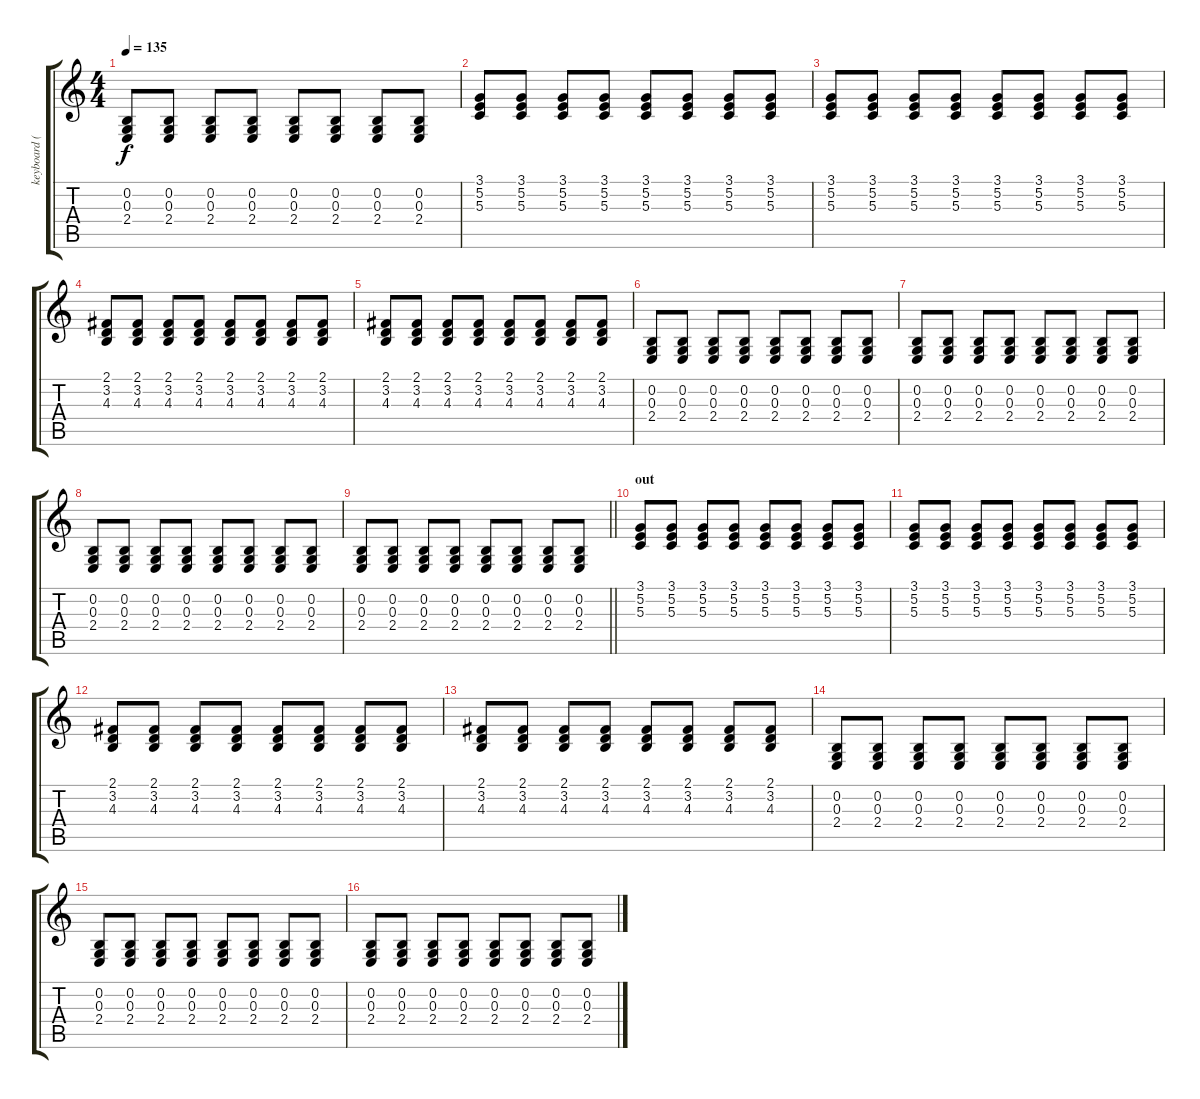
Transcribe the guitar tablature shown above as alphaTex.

\track ("keyboard (andhika)" "keyboard (") {instrument synthstrings1}
\staff {score tabs}
\tuning (E4 B3 G3 D3 A2 E2) {hide}
\ts (4 4)
\tempo 135
\clef g2
\ks c
(0.2 0.3 2.4).8{dy f} (0.2 0.3 2.4).8 (0.2 0.3 2.4).8 (0.2 0.3 2.4).8 (0.2 0.3 2.4).8 (0.2 0.3 2.4).8 (0.2 0.3 2.4).8 (0.2 0.3 2.4).8 |
(3.1 5.2 5.3).8 (3.1 5.2 5.3).8 (3.1 5.2 5.3).8 (3.1 5.2 5.3).8 (3.1 5.2 5.3).8 (3.1 5.2 5.3).8 (3.1 5.2 5.3).8 (3.1 5.2 5.3).8 |
(3.1 5.2 5.3).8 (3.1 5.2 5.3).8 (3.1 5.2 5.3).8 (3.1 5.2 5.3).8 (3.1 5.2 5.3).8 (3.1 5.2 5.3).8 (3.1 5.2 5.3).8 (3.1 5.2 5.3).8 |
(2.1 3.2 4.3).8 (2.1 3.2 4.3).8 (2.1 3.2 4.3).8 (2.1 3.2 4.3).8 (2.1 3.2 4.3).8 (2.1 3.2 4.3).8 (2.1 3.2 4.3).8 (2.1 3.2 4.3).8 |
(2.1 3.2 4.3).8 (2.1 3.2 4.3).8 (2.1 3.2 4.3).8 (2.1 3.2 4.3).8 (2.1 3.2 4.3).8 (2.1 3.2 4.3).8 (2.1 3.2 4.3).8 (2.1 3.2 4.3).8 |
(0.2 0.3 2.4).8 (0.2 0.3 2.4).8 (0.2 0.3 2.4).8 (0.2 0.3 2.4).8 (0.2 0.3 2.4).8 (0.2 0.3 2.4).8 (0.2 0.3 2.4).8 (0.2 0.3 2.4).8 |
(0.2 0.3 2.4).8 (0.2 0.3 2.4).8 (0.2 0.3 2.4).8 (0.2 0.3 2.4).8 (0.2 0.3 2.4).8 (0.2 0.3 2.4).8 (0.2 0.3 2.4).8 (0.2 0.3 2.4).8 |
(0.2 0.3 2.4).8 (0.2 0.3 2.4).8 (0.2 0.3 2.4).8 (0.2 0.3 2.4).8 (0.2 0.3 2.4).8 (0.2 0.3 2.4).8 (0.2 0.3 2.4).8 (0.2 0.3 2.4).8 |
\barLineRight lightlight
(0.2 0.3 2.4).8 (0.2 0.3 2.4).8 (0.2 0.3 2.4).8 (0.2 0.3 2.4).8 (0.2 0.3 2.4).8 (0.2 0.3 2.4).8 (0.2 0.3 2.4).8 (0.2 0.3 2.4).8 |
\section ("" "out")
(3.1 5.2 5.3).8 (3.1 5.2 5.3).8 (3.1 5.2 5.3).8 (3.1 5.2 5.3).8 (3.1 5.2 5.3).8 (3.1 5.2 5.3).8 (3.1 5.2 5.3).8 (3.1 5.2 5.3).8 |
(3.1 5.2 5.3).8 (3.1 5.2 5.3).8 (3.1 5.2 5.3).8 (3.1 5.2 5.3).8 (3.1 5.2 5.3).8 (3.1 5.2 5.3).8 (3.1 5.2 5.3).8 (3.1 5.2 5.3).8 |
(2.1 3.2 4.3).8 (2.1 3.2 4.3).8 (2.1 3.2 4.3).8 (2.1 3.2 4.3).8 (2.1 3.2 4.3).8 (2.1 3.2 4.3).8 (2.1 3.2 4.3).8 (2.1 3.2 4.3).8 |
(2.1 3.2 4.3).8 (2.1 3.2 4.3).8 (2.1 3.2 4.3).8 (2.1 3.2 4.3).8 (2.1 3.2 4.3).8 (2.1 3.2 4.3).8 (2.1 3.2 4.3).8 (2.1 3.2 4.3).8 |
(0.2 0.3 2.4).8 (0.2 0.3 2.4).8 (0.2 0.3 2.4).8 (0.2 0.3 2.4).8 (0.2 0.3 2.4).8 (0.2 0.3 2.4).8 (0.2 0.3 2.4).8 (0.2 0.3 2.4).8 |
(0.2 0.3 2.4).8 (0.2 0.3 2.4).8 (0.2 0.3 2.4).8 (0.2 0.3 2.4).8 (0.2 0.3 2.4).8 (0.2 0.3 2.4).8 (0.2 0.3 2.4).8 (0.2 0.3 2.4).8 |
(0.2 0.3 2.4).8 (0.2 0.3 2.4).8 (0.2 0.3 2.4).8 (0.2 0.3 2.4).8 (0.2 0.3 2.4).8 (0.2 0.3 2.4).8 (0.2 0.3 2.4).8 (0.2 0.3 2.4).8
